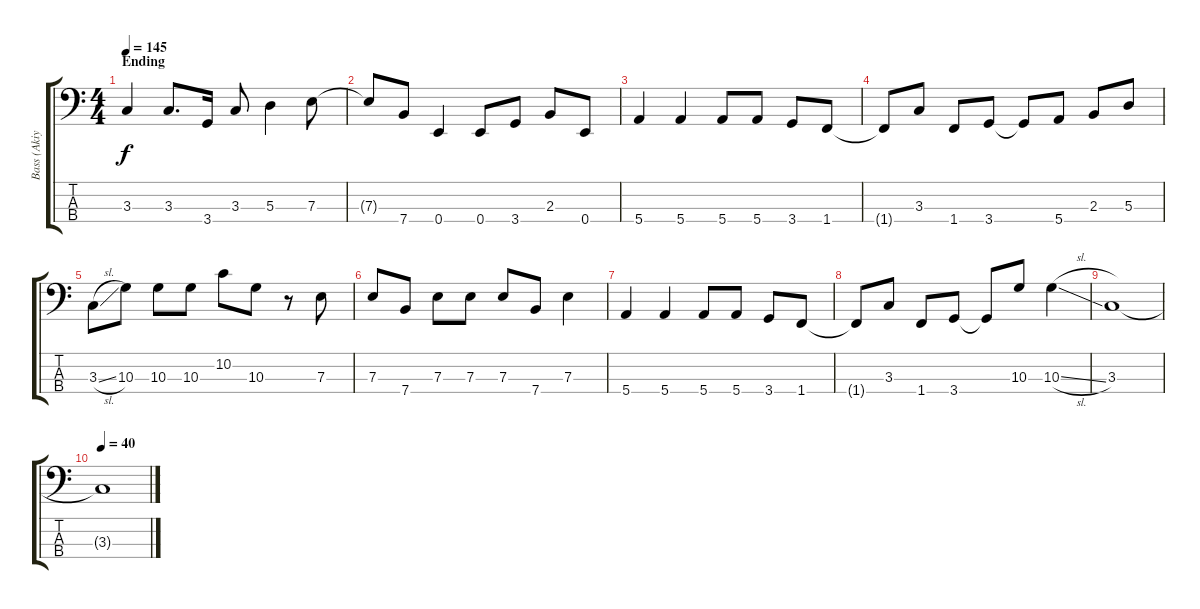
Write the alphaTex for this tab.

\track ("Bass (Akiyama Mio)" "Bass (Akiy") {instrument electricbassfinger}
\staff {score tabs}
\tuning (G2 D2 A1 E1) {hide}
\ts (4 4)
\section ("" "Ending")
\tempo 145
\clef f4
\ks c
3.3.4{dy f} 3.3.8{d} 3.4.16 3.3.8 5.3.4 7.3.8 |
7.3{t}.8 7.4.8 0.4.4 0.4.8 3.4.8 2.3.8 0.4.8 |
5.4.4 5.4.4 5.4.8 5.4.8 3.4.8 1.4.8 |
1.4{t}.8 3.3.8 1.4.8 3.4.8 3.4{t}.8 5.4.8 2.3.8 5.3.8 |
3.3{sl}.8 10.3.8 10.3.8 10.3.8 10.2.8 10.3.8 r.8 7.3.8 |
7.3.8 7.4.8 7.3.8 7.3.8 7.3.8 7.4.8 7.3.4 |
5.4.4 5.4.4 5.4.8 5.4.8 3.4.8 1.4.8 |
1.4{t}.8 3.3.8 1.4.8 3.4.8 3.4{t}.8 10.3.8 10.3{sl}.4 |
3.3.1 |
\tempo 40
3.3{t}.1
